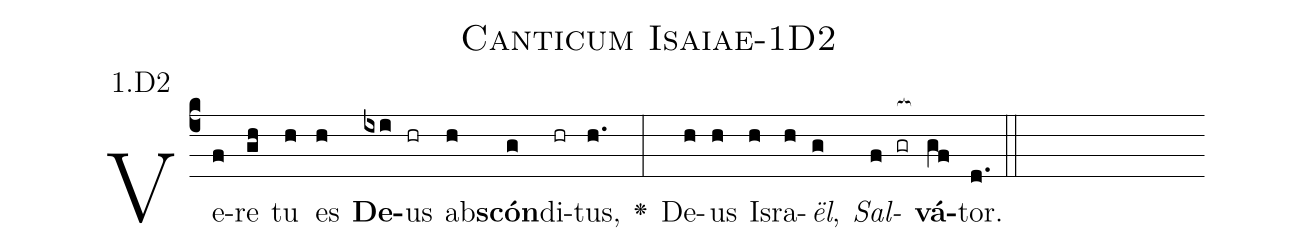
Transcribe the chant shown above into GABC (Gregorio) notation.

name: Canticum Isaiae-1D2;
annotation: 1.D2;
%%
(c4)Ve(f)re(gh) tu(h) es(h) <b>De</b>(ixi)us(hr) ab(h)<b>scón</b>(g)di(hr)tus,(h.) <v>\greheightstar</v>(:) De(h)us(h) Is(h)ra(h)<i>ël</i>,(g) <i>Sal</i>(f gr[ocb:1{])<b>vá</b>(gf[ocb:0}])tor.(d.) (::)


%E(h) u(h) o(g) u(f) a(gf) e.(d.) (::)
